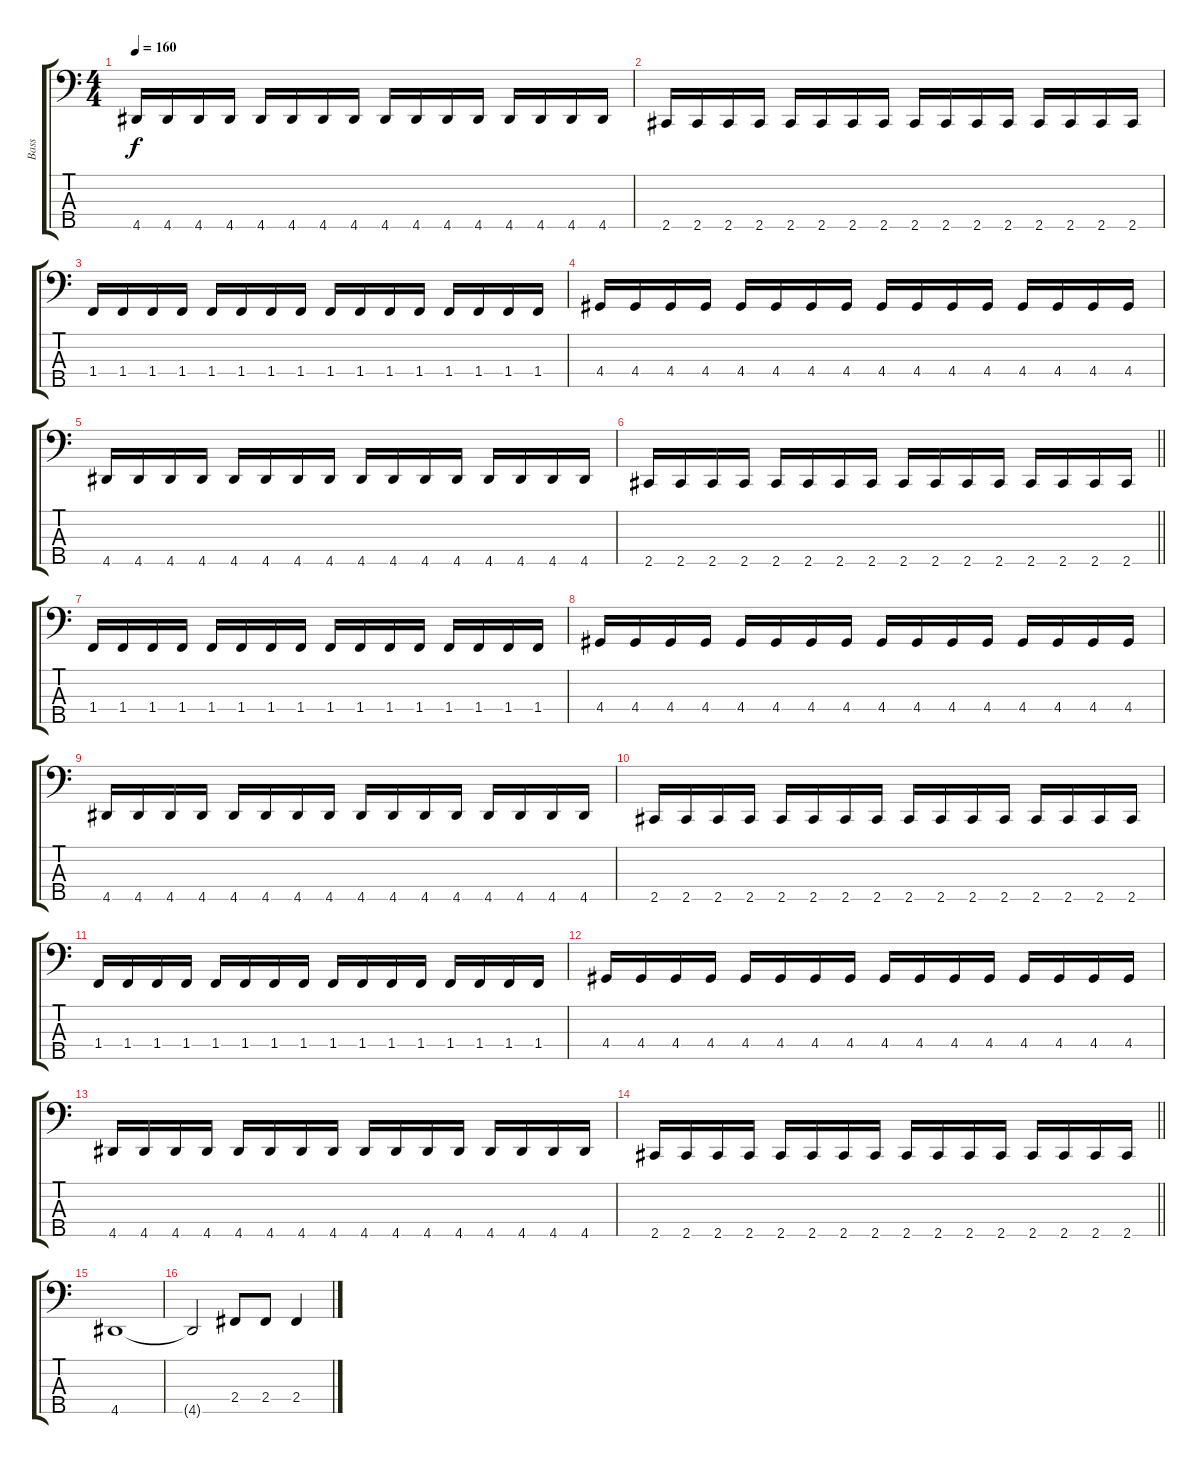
\track ("Bass" "Bass") {instrument electricbassfinger}
\staff {score tabs}
\tuning (G2 D2 A1 E1 B0) {hide}
\ts (4 4)
\tempo 160
\clef f4
\ks c
4.5.16{dy f} 4.5.16 4.5.16 4.5.16 4.5.16 4.5.16 4.5.16 4.5.16 4.5.16 4.5.16 4.5.16 4.5.16 4.5.16 4.5.16 4.5.16 4.5.16 |
2.5.16 2.5.16 2.5.16 2.5.16 2.5.16 2.5.16 2.5.16 2.5.16 2.5.16 2.5.16 2.5.16 2.5.16 2.5.16 2.5.16 2.5.16 2.5.16 |
1.4.16 1.4.16 1.4.16 1.4.16 1.4.16 1.4.16 1.4.16 1.4.16 1.4.16 1.4.16 1.4.16 1.4.16 1.4.16 1.4.16 1.4.16 1.4.16 |
4.4.16 4.4.16 4.4.16 4.4.16 4.4.16 4.4.16 4.4.16 4.4.16 4.4.16 4.4.16 4.4.16 4.4.16 4.4.16 4.4.16 4.4.16 4.4.16 |
4.5.16 4.5.16 4.5.16 4.5.16 4.5.16 4.5.16 4.5.16 4.5.16 4.5.16 4.5.16 4.5.16 4.5.16 4.5.16 4.5.16 4.5.16 4.5.16 |
\barLineRight lightlight
2.5.16 2.5.16 2.5.16 2.5.16 2.5.16 2.5.16 2.5.16 2.5.16 2.5.16 2.5.16 2.5.16 2.5.16 2.5.16 2.5.16 2.5.16 2.5.16 |
1.4.16 1.4.16 1.4.16 1.4.16 1.4.16 1.4.16 1.4.16 1.4.16 1.4.16 1.4.16 1.4.16 1.4.16 1.4.16 1.4.16 1.4.16 1.4.16 |
4.4.16 4.4.16 4.4.16 4.4.16 4.4.16 4.4.16 4.4.16 4.4.16 4.4.16 4.4.16 4.4.16 4.4.16 4.4.16 4.4.16 4.4.16 4.4.16 |
4.5.16 4.5.16 4.5.16 4.5.16 4.5.16 4.5.16 4.5.16 4.5.16 4.5.16 4.5.16 4.5.16 4.5.16 4.5.16 4.5.16 4.5.16 4.5.16 |
2.5.16 2.5.16 2.5.16 2.5.16 2.5.16 2.5.16 2.5.16 2.5.16 2.5.16 2.5.16 2.5.16 2.5.16 2.5.16 2.5.16 2.5.16 2.5.16 |
1.4.16 1.4.16 1.4.16 1.4.16 1.4.16 1.4.16 1.4.16 1.4.16 1.4.16 1.4.16 1.4.16 1.4.16 1.4.16 1.4.16 1.4.16 1.4.16 |
4.4.16 4.4.16 4.4.16 4.4.16 4.4.16 4.4.16 4.4.16 4.4.16 4.4.16 4.4.16 4.4.16 4.4.16 4.4.16 4.4.16 4.4.16 4.4.16 |
4.5.16 4.5.16 4.5.16 4.5.16 4.5.16 4.5.16 4.5.16 4.5.16 4.5.16 4.5.16 4.5.16 4.5.16 4.5.16 4.5.16 4.5.16 4.5.16 |
\barLineRight lightlight
2.5.16 2.5.16 2.5.16 2.5.16 2.5.16 2.5.16 2.5.16 2.5.16 2.5.16 2.5.16 2.5.16 2.5.16 2.5.16 2.5.16 2.5.16 2.5.16 |
\section ("" "")
4.5.1 |
4.5{t}.2 2.4.8 2.4.8 2.4.4
